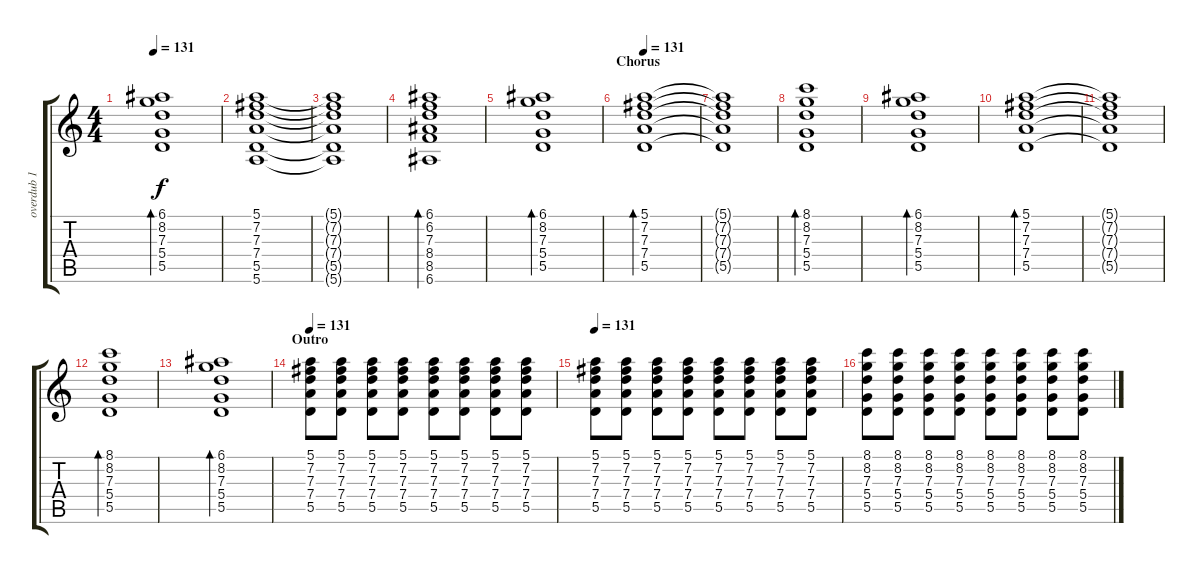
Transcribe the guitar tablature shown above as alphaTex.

\track ("overdub 1" "overdub 1") {instrument acousticguitarnylon}
\staff {score tabs}
\tuning (E4 B3 G3 D3 A2 E2) {hide}
\ts (4 4)
\tempo 131
\clef g2
\ks c
(6.1 8.2 7.3 5.4 5.5).1{bd 240 dy f} |
(5.1 7.2 7.3 7.4 5.5 5.6).1 |
(5.1{t} 7.2{t} 7.3{t} 7.4{t} 5.5{t} 5.6{t}).1 |
(6.1 6.2 7.3 8.4 8.5 6.6).1{bd 240} |
(6.1 8.2 7.3 5.4 5.5).1{bd 240} |
\section ("" "Chorus")
\tempo 131
(5.1 7.2 7.3 7.4 5.5).1{bd 240 volume 12 balance 8 instrument acousticguitarsteel} |
(5.1{t} 7.2{t} 7.3{t} 7.4{t} 5.5{t}).1 |
(8.1 8.2 7.3 5.4 5.5).1{bd 240} |
(6.1 8.2 7.3 5.4 5.5).1{bd 240} |
(5.1 7.2 7.3 7.4 5.5).1{bd 240} |
(5.1{t} 7.2{t} 7.3{t} 7.4{t} 5.5{t}).1 |
(8.1 8.2 7.3 5.4 5.5).1{bd 240} |
(6.1 8.2 7.3 5.4 5.5).1{bd 240} |
\section ("" "Outro")
\tempo 131
(5.1 7.2 7.3 7.4 5.5).8{volume 8 balance 8 instrument acousticguitarsteel} (5.1 7.2 7.3 7.4 5.5).8 (5.1 7.2 7.3 7.4 5.5).8 (5.1 7.2 7.3 7.4 5.5).8 (5.1 7.2 7.3 7.4 5.5).8 (5.1 7.2 7.3 7.4 5.5).8 (5.1 7.2 7.3 7.4 5.5).8 (5.1 7.2 7.3 7.4 5.5).8 |
\tempo 131
(5.1 7.2 7.3 7.4 5.5).8 (5.1 7.2 7.3 7.4 5.5).8 (5.1 7.2 7.3 7.4 5.5).8 (5.1 7.2 7.3 7.4 5.5).8 (5.1 7.2 7.3 7.4 5.5).8 (5.1 7.2 7.3 7.4 5.5).8 (5.1 7.2 7.3 7.4 5.5).8 (5.1 7.2 7.3 7.4 5.5).8 |
(8.1 8.2 7.3 5.4 5.5).8 (8.1 8.2 7.3 5.4 5.5).8 (8.1 8.2 7.3 5.4 5.5).8 (8.1 8.2 7.3 5.4 5.5).8 (8.1 8.2 7.3 5.4 5.5).8 (8.1 8.2 7.3 5.4 5.5).8 (8.1 8.2 7.3 5.4 5.5).8 (8.1 8.2 7.3 5.4 5.5).8
